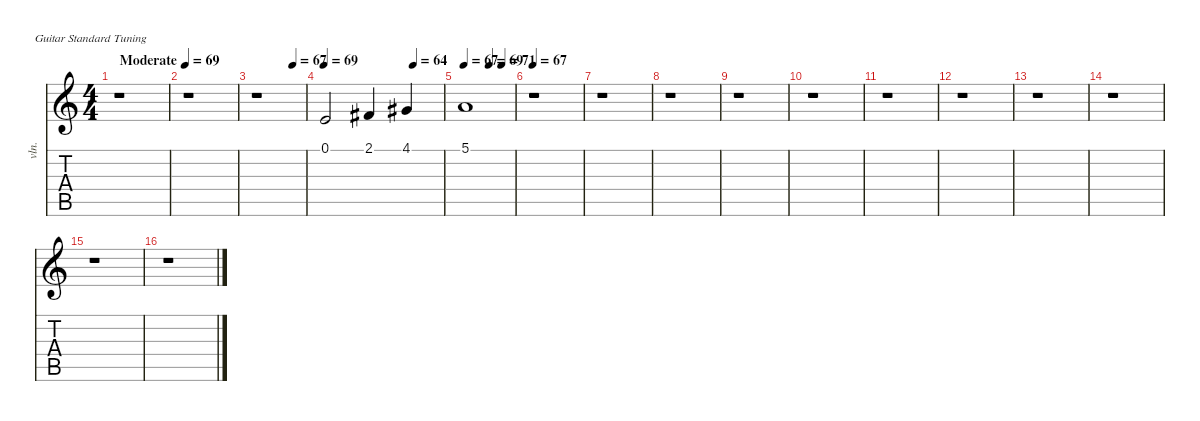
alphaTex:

\defaultSystemsLayout 4
\hideDynamics
\bracketExtendMode nobrackets
\otherSystemsTrackNameOrientation horizontal
\track ("Track 3" "vln.") {instrument stringensemble2}
\staff {score tabs}
\tuning (E4 B3 G3 D3 A2 E2)
\ts (4 4)
\beaming (8 2 2 2 2)
\tempo (69 "Moderate")
\clef g2
\ks c
r.1{dy mp instrument stringensemble2 beam Down} |
r.1{beam Down} |
\tempo (67 0.75)
r.1{beam Down} |
\tempo 69
\tempo (64 0.75)
0.1.2{beam Up} 2.1{acc #}.4{dy p beam Up} 4.1{acc #}.4{beam Up} |
\tempo 67
\tempo (69 0.5)
\tempo (71 0.75)
5.1.1{beam Up} |
\tempo 67
r.1{beam Down} |
r.1{beam Down} |
r.1{beam Down} |
r.1{beam Down} |
r.1{beam Down} |
r.1{beam Down} |
r.1{beam Down} |
r.1{beam Down} |
r.1{beam Down} |
r.1{beam Down} |
r.1{beam Down}
